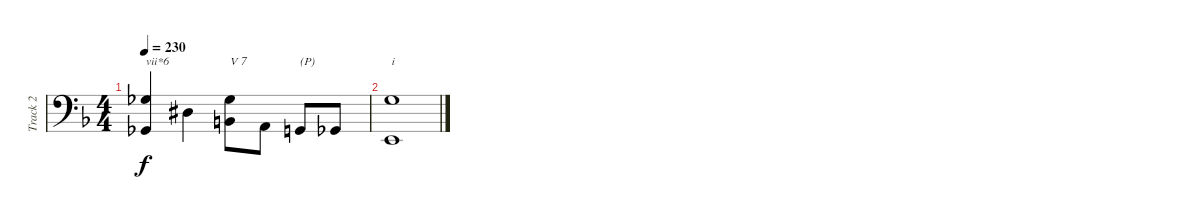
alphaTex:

\track ("Track 2" "Track 2") {instrument harpsichord}
\staff {score}
\tuning (A2 E2 B1 F1 C1) {hide}
\ts (4 4)
\tempo 230
\clef f4
\ks f
(9.1 2.2).4{txt "vii*6" dy f} 6.1{acc #}.4 (2.1 14.2).8{txt "V 7"} 0.1.8 3.2.8{txt "(P)"} 2.2.8 |
(10.1 0.2).1{txt "i"}
